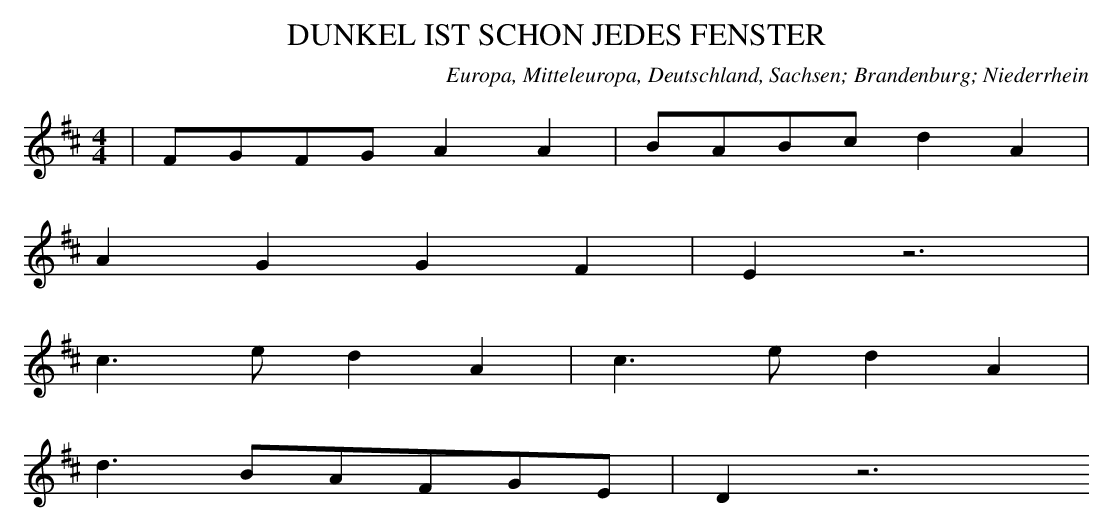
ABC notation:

X:1
T: DUNKEL IST SCHON JEDES FENSTER
O: Europa, Mitteleuropa, Deutschland, Sachsen; Brandenburg; Niederrhein
M: 4/4
L: 1/8
K: D
 | FGFGA2A2 | BABcd2A2 |
A2G2G2F2 | E2z6 |
c3ed2A2 | c3ed2A2 |
d3BAFGE | D2z6
